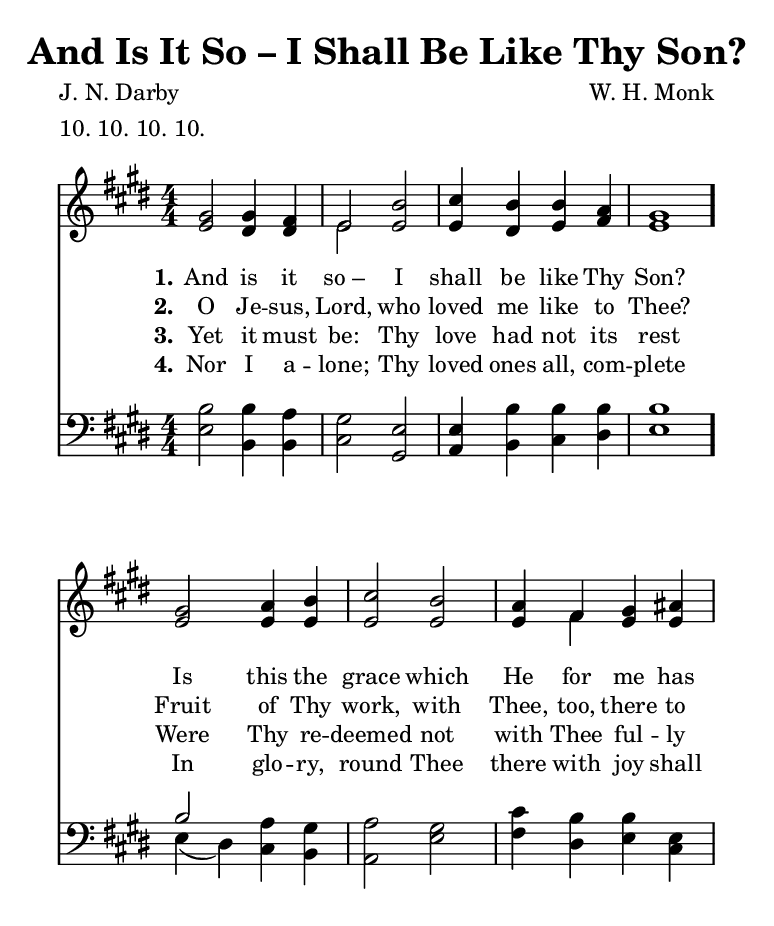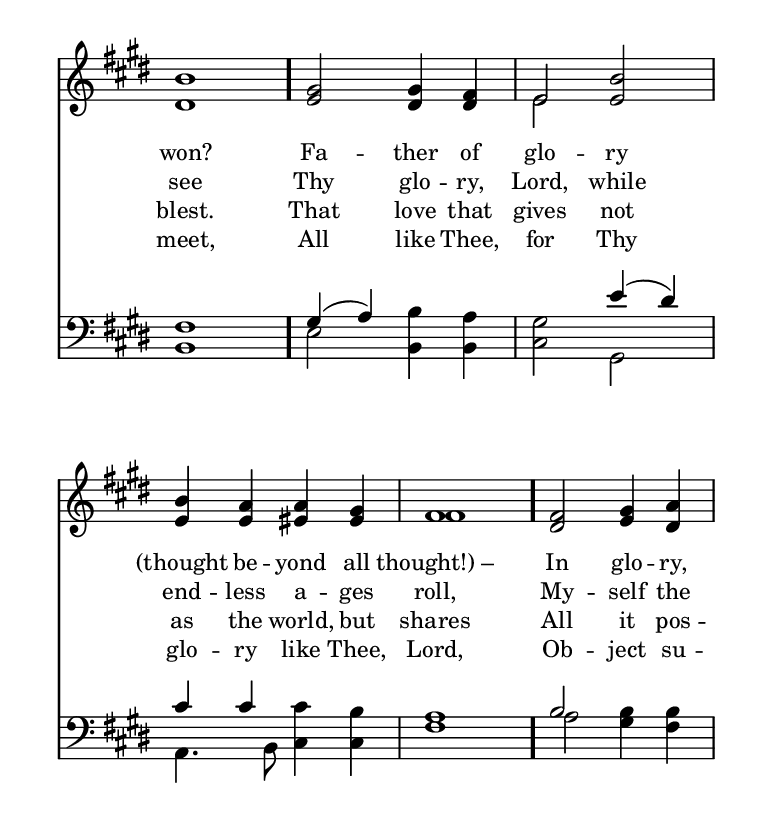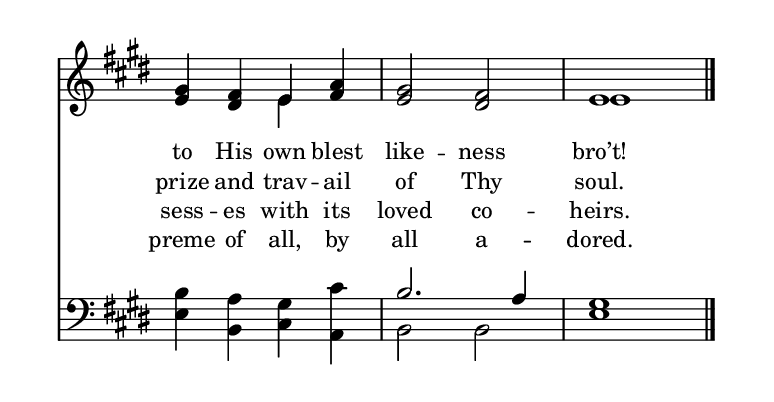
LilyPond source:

\include "common/global.ily"
\paper {
  \include "common/paper.ily"
  ragged-bottom = ##t
  system-system-spacing.padding = 9
}

\header{
  hymnnumber = "270"
  title = "And Is It So – I Shall Be Like Thy Son?"
  tunename = "Eventide" % see EOG076
  meter = "10. 10. 10. 10."
  poet = "J. N. Darby"
  composer = "W. H. Monk"
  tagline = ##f
}

global = {
  \include "common/overrides.ily"
  \override Staff.TimeSignature.style = #'numbered
  \time 4/4
  \override Score.MetronomeMark.transparent = ##t % hide all fermata changes too
  \tempo 4=110
  \key e \major
  \autoBeamOff
}

patternAA = { c2      c4 c4 | c2 c2      | c4  c4 c4 c4 | c1 }
patternAB = { c4( c4) c4 c4 | c2 c2      | c4  c4 c4 c4 | c1 }
patternAC = { c4( c4) c4 c4 | c2 c4( c4) | c4  c4 c4 c4 | c1 }
patternAD = { c2      c4 c4 | c2 c2      | c4. c8 c4 c4 | c1 }

patternBA = { c2 c4 c4 | c4 c4 c4 c4 | c2  c2 | c1 }
patternBB = { c2 c4 c4 | c4 c4 c4 c4 | c2. c4 | c1 }

notesSoprano = {
\global
\relative c'' {

  \changePitch \patternAA { gis gis fis | e b' | cis b b a | gis }
  \changePitch \patternAA { gis a b | cis b | a fis gis ais | b }
  \changePitch \patternAA { gis gis fis | e b' | b a a gis | fis }
  \changePitch \patternBA { fis gis a | gis fis e a | gis fis | e }

  \bar "|."

}
}

notesAlto = {
\global
\relative e' {

  \changePitch \patternAA { e dis dis | e e | e dis e fis | e }
  \changePitch \patternAA { e e e | e e | e fis e e | dis }
  \changePitch \patternAA { e dis dis | e e | e e eis eis | fis }
  \changePitch \patternBA { dis e dis | e dis e fis | e dis | e }

}
}

notesTenor = {
\global
\relative a {

  \changePitch \patternAA { b b a | gis e | e b' b b | b }
  \changePitch \patternAA { b a gis | a gis | cis b b e, | fis }
  \changePitch \patternAC { gis a b a | gis e' dis | cis cis cis b | a }
  \changePitch \patternBB { b b b | b a gis cis | b a | gis }

}
}

notesBass = {
\global
\relative f {

  \changePitch \patternAA { e b b | cis gis | a b cis dis | e }
  \changePitch \patternAB { e dis cis b | a e' | fis dis e cis | b }
  \changePitch \patternAD { e b b | cis gis | a b cis cis | fis }
  \changePitch \patternBA { a gis fis | e b cis a | b b e }

}
}


wordsA = \lyricmode {
\set stanza = "1."

And is it so_– I shall be like Thy Son? \bar "."
Is this the grace which He for me has won? \bar "."
Fa -- ther of glo -- ry (thought be -- yond all thought!)_– \bar "."
In glo -- ry, to His own blest like -- ness bro’t! \bar "."

}

wordsB = \lyricmode {
\set stanza = "2."

O Je -- sus, Lord, who loved me like to Thee?
Fruit of Thy work, with Thee, too, there to see
Thy glo -- ry, Lord, while end -- less a -- ges roll,
My -- self the prize and trav -- ail of Thy soul.

}

wordsC = \lyricmode {
\set stanza = "3."

Yet it must be: Thy love had not its rest
Were Thy re -- deemed not with Thee ful -- ly blest.
That love that gives not as the world, but shares
All it pos -- sess -- es with its loved co -- heirs.

}

wordsD = \lyricmode {
\set stanza = "4."

Nor I a -- lone; Thy loved ones all, com -- plete
In glo -- ry, round Thee there with joy shall meet,
All like Thee, for Thy glo -- ry like Thee, Lord,
Ob -- ject su -- preme of all, by all a -- dored.

}

\score {
  \context ChoirStaff <<
    \context Staff = upper <<
      \set Staff.autoBeaming = ##f
      \set ChoirStaff.systemStartDelimiter = #'SystemStartBar
      \set ChoirStaff.printPartCombineTexts = ##f
      \partcombine #'(2 . 11) \notesSoprano \notesAlto
      \context NullVoice = sopranos { \voiceOne << \notesSoprano >> }
      \context Lyrics = one   \lyricsto sopranos \wordsA
      \context Lyrics = two   \lyricsto sopranos \wordsB
      \context Lyrics = three \lyricsto sopranos \wordsC
      \context Lyrics = four  \lyricsto sopranos \wordsD
    >>
    \context Staff = men <<
      \set Staff.autoBeaming = ##f
      \clef bass
      \set ChoirStaff.printPartCombineTexts = ##f
      \partcombine #'(2 . 11) \notesTenor \notesBass
    >>
  >>
  \layout {
    \include "common/layout.ily"
  }
  #(cond ((ly:get-option 'eog-midi-permitted) #{ \midi{
    \include "common/midi.ily"
  } #}))
}

% TODO suggest alternate tune No. 6, as EOG076 does ?

\version "2.19.49"  % necessary for upgrading to future LilyPond versions.

% vi:set et ts=2 sw=2 ai nocindent syntax=lilypond:
